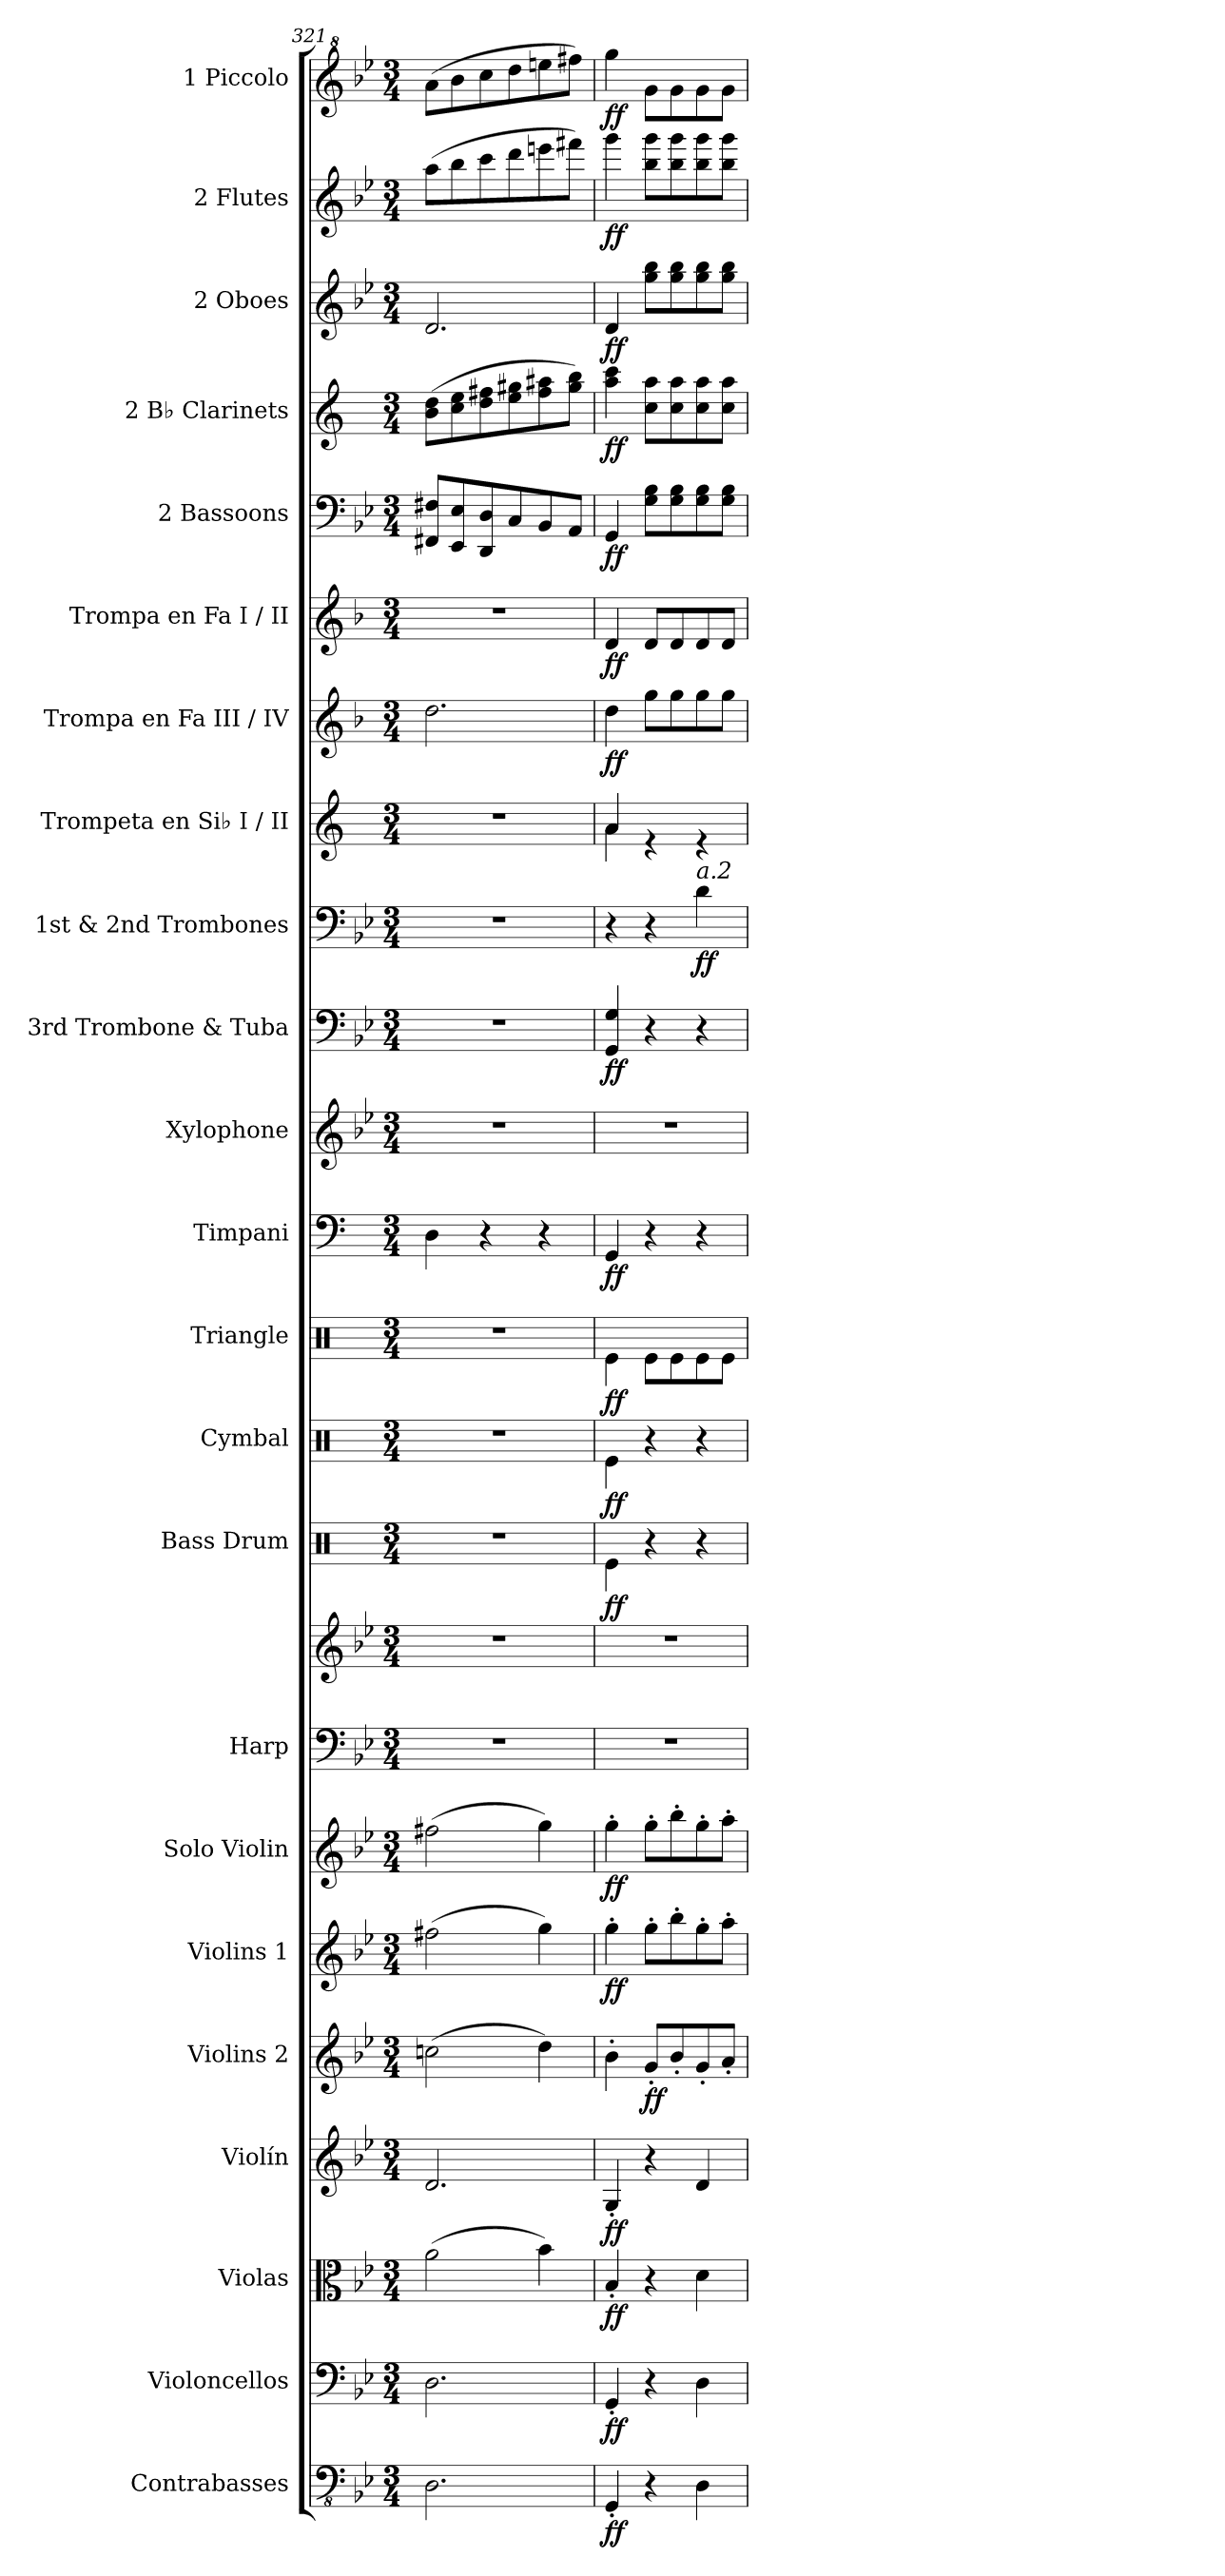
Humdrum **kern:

**kern	**dynam	**kern	**dynam	**kern	**dynam	**kern	**dynam	**kern	**dynam	**kern	**dynam	**kern	**dynam	**kern	**kern	**kern	**dynam	**kern	**dynam	**kern	**dynam	**kern	**dynam	**kern	**kern	**dynam	**kern	**dynam	**kern	**kern	**dynam	**kern	**dynam	**kern	**dynam	**kern	**dynam	**kern	**dynam	**kern	**dynam	**kern	**dynam
*part23	*part23	*part22	*part22	*part21	*part21	*part20	*part20	*part19	*part19	*part18	*part18	*part17	*part17	*part16	*part16	*part15	*part15	*part14	*part14	*part13	*part13	*part12	*part12	*part11	*part10	*part10	*part9	*part9	*part8	*part7	*part7	*part6	*part6	*part5	*part5	*part4	*part4	*part3	*part3	*part2	*part2	*part1	*part1
*staff24	*staff24	*staff23	*staff23	*staff22	*staff22	*staff21	*staff21	*staff20	*staff20	*staff19	*staff19	*staff18	*staff18	*staff17	*staff16	*staff15	*staff15	*staff14	*staff14	*staff13	*staff13	*staff12	*staff12	*staff11	*staff10	*staff10	*staff9	*staff9	*staff8	*staff7	*staff7	*staff6	*staff6	*staff5	*staff5	*staff4	*staff4	*staff3	*staff3	*staff2	*staff2	*staff1	*staff1
*I"Contrabasses	*	*I"Violoncellos	*	*I"Violas	*	*I"Violín	*	*I"Violins 2	*	*I"Violins 1	*	*I"Solo Violin	*	*I"Harp	*	*I"Bass Drum	*	*I"Cymbal	*	*I"Triangle	*	*I"Timpani	*	*I"Xylophone	*I"3rd Trombone     &amp; Tuba	*	*I"1st &amp; 2nd Trombones	*	*I"Trompeta en Si♭  I / II	*I"Trompa en Fa   III / IV	*	*I"Trompa en Fa I / II	*	*I"2 Bassoons	*	*I"2 B♭ Clarinets	*	*I"2 Oboes	*	*I"2 Flutes	*	*I"1 Piccolo	*
*I'Cbs.	*	*I'Vlcs.	*	*I'Vlas.	*	*I'Vln.	*	*I'Vlns. 2	*	*I'Vlns. 1	*	*I'S. Vln.	*	*I'Hrp.	*	*I'B. Dr.	*	*I'Cym.	*	*I'Trgl.	*	*I'Timp.	*	*I'Xyl.	*I'3rd Trb. &amp; Tba.	*	*I'1st &amp; 2nd    Trbs.	*	*I'Tpt. Si♭  I / II	*I'Trmp. Fa   III / IV	*	*I'Trmp. Fa I / II	*	*I'2 Bsns.	*	*I'2 B♭ Cls.	*	*I'2 Obs.	*	*I'2 Fls.	*	*I'1 Picc.	*
!!LO:PB:g=z
*clefFv4	*	*clefF4	*	*clefC3	*	*clefG2	*	*clefG2	*	*clefG2	*	*clefG2	*	*clefF4	*clefG2	*clefX	*	*clefX	*	*clefX	*	*clefF4	*	*clefG2	*clefF4	*	*clefF4	*	*clefG2	*clefG2	*	*clefG2	*	*clefF4	*	*clefG2	*	*clefG2	*	*clefG2	*	*clefG^2	*
*	*	*	*	*	*	*	*	*	*	*	*	*	*	*	*	*	*	*	*	*	*	*	*	*ITrd-7c-12	*	*	*	*	*ITrd1c2	*ITrd4c7	*	*ITrd4c7	*	*	*	*ITrd1c2	*	*	*	*	*	*ITrd-7c-12	*
*k[b-e-]	*	*k[b-e-]	*	*k[b-e-]	*	*k[b-e-]	*	*k[b-e-]	*	*k[b-e-]	*	*k[b-e-]	*	*k[b-e-]	*k[b-e-]	*k[]	*	*k[]	*	*k[]	*	*k[]	*	*k[b-e-]	*k[b-e-]	*	*k[b-e-]	*	*k[b-e-]	*k[b-e-]	*	*k[b-e-]	*	*k[b-e-]	*	*k[b-e-]	*	*k[b-e-]	*	*k[b-e-]	*	*k[b-e-]	*
*M3/4	*	*M3/4	*	*M3/4	*	*M3/4	*	*M3/4	*	*M3/4	*	*M3/4	*	*M3/4	*M3/4	*M3/4	*	*M3/4	*	*M3/4	*	*M3/4	*	*M3/4	*M3/4	*	*M3/4	*	*M3/4	*M3/4	*	*M3/4	*	*M3/4	*	*M3/4	*	*M3/4	*	*M3/4	*	*M3/4	*
=321	=321	=321	=321	=321	=321	=321	=321	=321	=321	=321	=321	=321	=321	=321	=321	=321	=321	=321	=321	=321	=321	=321	=321	=321	=321	=321	=321	=321	=321	=321	=321	=321	=321	=321	=321	=321	=321	=321	=321	=321	=321	=321	=321
2.DD\	.	2.D\	.	(>2a\	.	2.d/	.	(>2ccn\	.	(>2ff#X\	.	(>2ff#X\	.	2.r	2.r	2.r	.	2.r	.	2.r	.	4D\	.	2.r	2.r	.	2.r	.	2.r	2.g\	.	2.r	.	8FF#X/ 8F#X/L	.	(>8a\ 8cc\L	.	2.d/	.	(>8aa\L	.	(>8aaa\L	.
.	.	.	.	.	.	.	.	.	.	.	.	.	.	.	.	.	.	.	.	.	.	.	.	.	.	.	.	.	.	.	.	.	.	8EE-/ 8E-/	.	8b-\ 8dd\	.	.	.	8bb-\	.	8bbb-\	.
.	.	.	.	.	.	.	.	.	.	.	.	.	.	.	.	.	.	.	.	.	.	4r	.	.	.	.	.	.	.	.	.	.	.	8DD/ 8D/	.	8cc\ 8een\	.	.	.	8ccc\	.	8cccc\	.
.	.	.	.	.	.	.	.	.	.	.	.	.	.	.	.	.	.	.	.	.	.	.	.	.	.	.	.	.	.	.	.	.	.	8C/	.	8dd\ 8ff#X\	.	.	.	8ddd\	.	8dddd\	.
.	.	.	.	4b-\)	.	.	.	4dd\)	.	4gg\)	.	4gg\)	.	.	.	.	.	.	.	.	.	4r	.	.	.	.	.	.	.	.	.	.	.	8BB-/	.	8ee\ 8gg#X\	.	.	.	8eeen\	.	8eeeen\	.
.	.	.	.	.	.	.	.	.	.	.	.	.	.	.	.	.	.	.	.	.	.	.	.	.	.	.	.	.	.	.	.	.	.	8AA/J	.	8ff#\ 8aa\J)	.	.	.	8fff#X\J)	.	8ffff#X\J)	.
=322	=322	=322	=322	=322	=322	=322	=322	=322	=322	=322	=322	=322	=322	=322	=322	=322	=322	=322	=322	=322	=322	=322	=322	=322	=322	=322	=322	=322	=322	=322	=322	=322	=322	=322	=322	=322	=322	=322	=322	=322	=322	=322	=322
*	*	*	*	*	*	*	*	*	*	*	*	*	*	*	*	*	*	*	*	*	*	*	*	*	*	*	*	*	*^	*	*	*	*	*	*	*	*	*	*	*	*	*	*
!	!LO:DY:b	!	!LO:DY:b	!	!LO:DY:b	!	!LO:DY:b	!	!	!	!LO:DY:b	!	!LO:DY:b	!	!	!	!LO:DY:b	!	!LO:DY:b	!	!LO:DY:b	!	!LO:DY:b	!	!	!LO:DY:b	!	!	!	!	!	!LO:DY:b	!	!LO:DY:b	!	!LO:DY:b	!	!LO:DY:b	!	!LO:DY:b	!	!LO:DY:b	!	!LO:DY:b
4GGG'/	ff	4GG'/	ff	4B-'/	ff	4G'/	ff	4b-'\	.	4gg'\	ff	4gg'\	ff	2.r	2.r	4Re\	ff	4Re\	ff	4Re\	ff	4GG/	ff	2.r	4GG/ 4G/	ff	4r	.	4g/	4g\	4g\	ff	4G/	ff	4GG/	ff	4gg\ 4bb-\	ff	4d/	ff	4ggg\	ff	4gggg\	ff
!	!	!	!	!	!	!	!	!	!LO:DY:b	!	!	!	!	!	!	!	!	!	!	!	!	!	!	!	!	!	!	!	!	!	!	!	!	!	!	!	!	!	!	!	!	!	!	!
4r	.	4r	.	4r	.	4r	.	8g'/L	ff	8gg'\L	.	8gg'\L	.	.	.	4r	.	4r	.	8Re\L	.	4r	.	.	4r	.	4r	.	4re	2ryy	8cc\L	.	8G/L	.	8G\ 8B-\L	.	8b-\ 8gg\L	.	8gg\ 8bb-\L	.	8bb-\ 8ggg\L	.	8ggg\L	.
.	.	.	.	.	.	.	.	8b-'/	.	8bb-'\	.	8bb-'\	.	.	.	.	.	.	.	8Re\	.	.	.	.	.	.	.	.	.	.	8cc\	.	8G/	.	8G\ 8B-\	.	8b-\ 8gg\	.	8gg\ 8bb-\	.	8bb-\ 8ggg\	.	8ggg\	.
!	!	!	!	!	!	!	!	!	!	!	!	!	!	!	!	!	!	!	!	!	!	!	!	!	!	!	!LO:TX:a:i:t=a.2	!	!	!	!	!	!	!	!	!	!	!	!	!	!	!	!	!
!	!	!	!	!	!	!	!	!	!	!	!	!	!	!	!	!	!	!	!	!	!	!	!	!	!	!	!	!LO:DY:b	!	!	!	!	!	!	!	!	!	!	!	!	!	!	!	!
4DD\	.	4D\	.	4d\	.	4d/	.	8g'/	.	8gg'\	.	8gg'\	.	.	.	4r	.	4r	.	8Re\	.	4r	.	.	4r	.	4d\	ff	4re	.	8cc\	.	8G/	.	8G\ 8B-\	.	8b-\ 8gg\	.	8gg\ 8bb-\	.	8bb-\ 8ggg\	.	8ggg\	.
.	.	.	.	.	.	.	.	8a'/J	.	8aa'\J	.	8aa'\J	.	.	.	.	.	.	.	8Re\J	.	.	.	.	.	.	.	.	.	.	8cc\J	.	8G/J	.	8G\ 8B-\J	.	8b-\ 8gg\J	.	8gg\ 8bb-\J	.	8bb-\ 8ggg\J	.	8ggg\J	.
*	*	*	*	*	*	*	*	*	*	*	*	*	*	*	*	*	*	*	*	*	*	*	*	*	*	*	*	*	*v	*v	*	*	*	*	*	*	*	*	*	*	*	*	*	*
=	=	=	=	=	=	=	=	=	=	=	=	=	=	=	=	=	=	=	=	=	=	=	=	=	=	=	=	=	=	=	=	=	=	=	=	=	=	=	=	=	=	=	=
*-	*-	*-	*-	*-	*-	*-	*-	*-	*-	*-	*-	*-	*-	*-	*-	*-	*-	*-	*-	*-	*-	*-	*-	*-	*-	*-	*-	*-	*-	*-	*-	*-	*-	*-	*-	*-	*-	*-	*-	*-	*-	*-	*-
